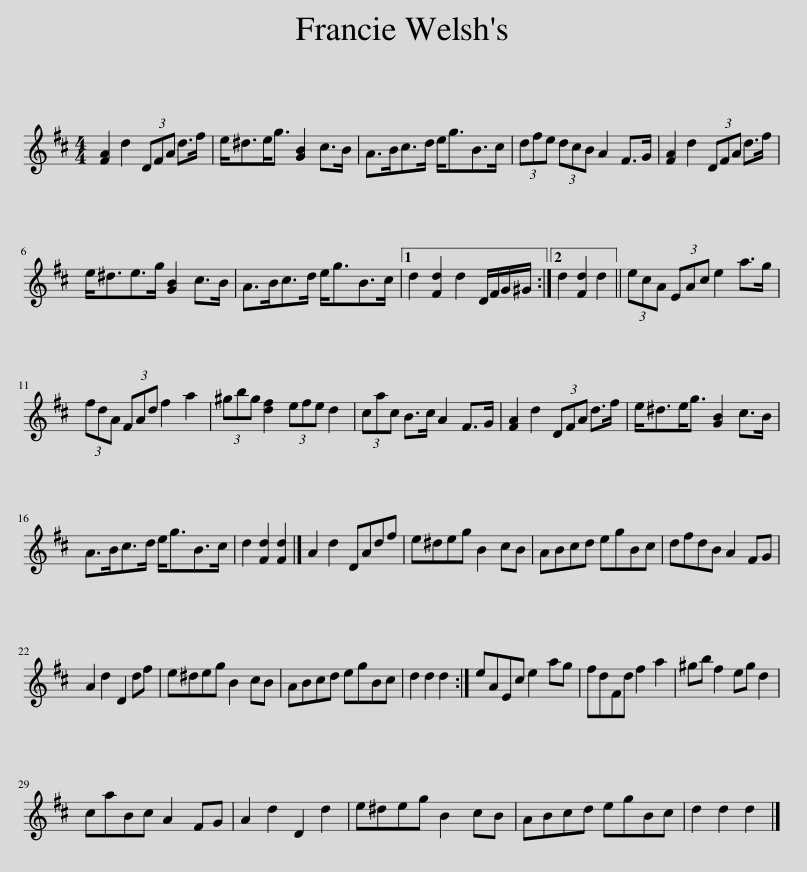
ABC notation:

X:1
L:1/8
M:4/4
I:linebreak $
K:D
V:1 treble
V:1
 [FA]2 d2 (3DFA d>f | e<^de<g [GB]2 c>B | A>Bc>d e<gB>c | (3dfe (3dcB A2 F>G | [FA]2 d2 (3DFA d>f |$ %5
 e<^de>g [GB]2 c>B | A>Bc>d e<gB>c |1 d2 [Fd]2 d2 D/F/G/^G/ :|2 d2 [Fd]2 d2 || (3ecA (3EAc e2 a>g |$ %10
 (3fdA (3FAd f2 a2 | (3^gbg [df]2 (3efe d2 | (3cac B>c A2 F>G | [FA]2 d2 (3DFA d>f | e<^de<g [GB]2 c>B |$ %15
 A>Bc>d e<gB>c | d2 [Fd]2 [Fd]2 |] A2 d2 DAdf | e^deg B2 cB | ABcd egBc | %20
 dfdB A2 FG |$ A2 d2 D2 df | e^deg B2 cB | ABcd egBc | d2 d2 d2 :| %25
 eAEc e2 ag | fdFd f2 a2 | ^gb f2 eg d2 |$ caBc A2 FG | A2 d2 D2 d2 | %30
 e^deg B2 cB | ABcd egBc | d2 d2 d2 |] %33
